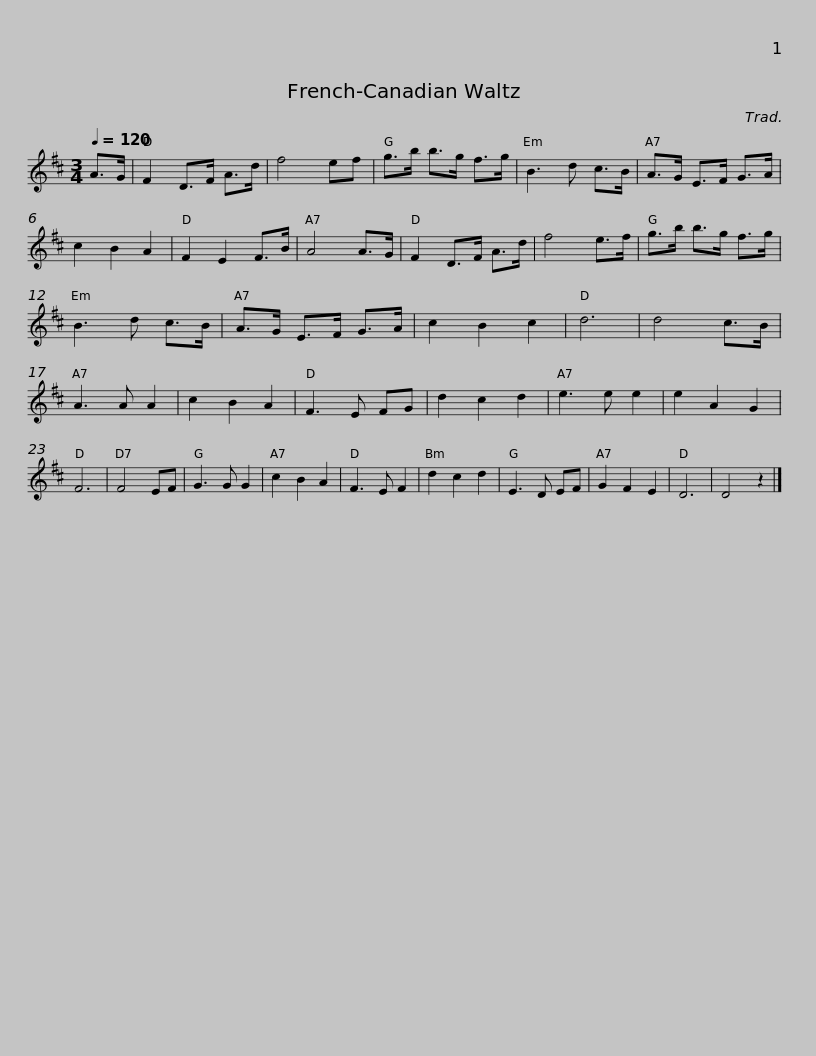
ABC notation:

X:1
L:1/8
Q:1/4=120
M:3/4
I:linebreak $
K:D
V:1 treble
V:1
 A>G | F2 D>F A>d | f4 ef | g>b b>g f>g | B3 d c>B | %5
 A>G E>F G>A | c2 B2 A2 | F2 E2 F>B | A4 A>G |$ F2 D>F A>d | %10
 f4 e>f | g>b b>g f>g | B3 d c>B | A>G E>F G>A | c2 B2 c2 | %15
 d6 | d4 c>B | A3 A A2 |$ c2 B2 A2 | F3 E FG | %20
 d2 c2 d2 | e3 e e2 | e2 A2 G2 | F6 | F4 EF | %25
 G3 G G2 | c2 B2 A2 | F3 E F2 | d2 c2 d2 |$ E3 D EF | %30
 G2 F2 E2 | D6 | D4 z2 |] %33
